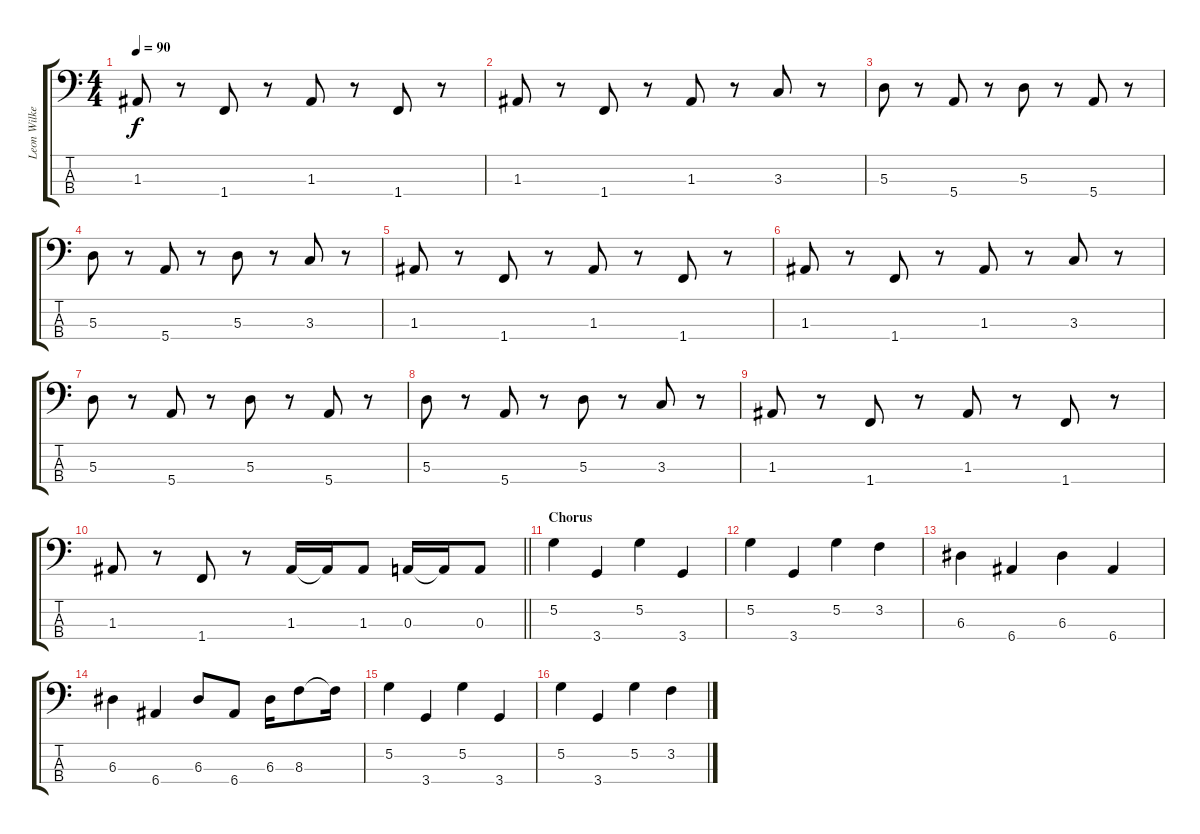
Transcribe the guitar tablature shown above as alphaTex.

\track ("Leon Wilkeson (Bass Guitar)" "Leon Wilke") {instrument electricbasspick}
\staff {score tabs}
\tuning (G2 D2 A1 E1) {hide}
\ts (4 4)
\tempo 90
\clef f4
\ks c
1.3.8{dy f} r.8 1.4.8 r.8 1.3.8 r.8 1.4.8 r.8 |
1.3.8 r.8 1.4.8 r.8 1.3.8 r.8 3.3.8 r.8 |
5.3.8 r.8 5.4.8 r.8 5.3.8 r.8 5.4.8 r.8 |
5.3.8 r.8 5.4.8 r.8 5.3.8 r.8 3.3.8 r.8 |
1.3.8 r.8 1.4.8 r.8 1.3.8 r.8 1.4.8 r.8 |
1.3.8 r.8 1.4.8 r.8 1.3.8 r.8 3.3.8 r.8 |
5.3.8 r.8 5.4.8 r.8 5.3.8 r.8 5.4.8 r.8 |
5.3.8 r.8 5.4.8 r.8 5.3.8 r.8 3.3.8 r.8 |
1.3.8 r.8 1.4.8 r.8 1.3.8 r.8 1.4.8 r.8 |
\barLineRight lightlight
1.3.8 r.8 1.4.8 r.8 1.3.16 1.3{t}.16 1.3.8 0.3.16 0.3{t}.16 0.3.8 |
\section ("" "Chorus")
5.2.4 3.4.4 5.2.4 3.4.4 |
5.2.4 3.4.4 5.2.4 3.2.4 |
6.3.4 6.4.4 6.3.4 6.4.4 |
6.3.4 6.4.4 6.3.8 6.4.8 6.3.16 8.3.8 8.3{t}.16 |
5.2.4 3.4.4 5.2.4 3.4.4 |
5.2.4 3.4.4 5.2.4 3.2.4
